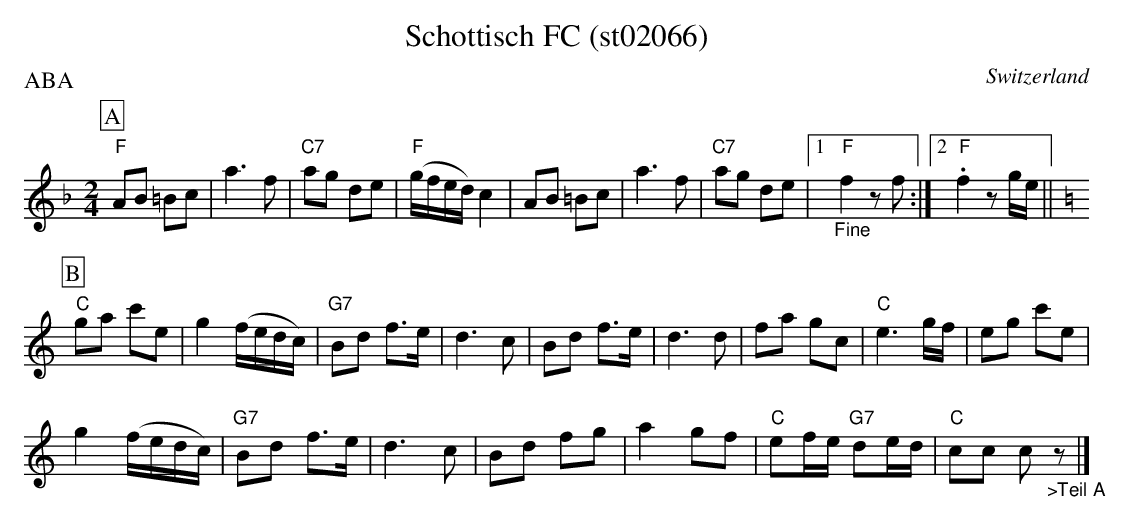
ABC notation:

X:1
T:Schottisch FC (st02066)
O:Switzerland
P:ABA
M:2/4
L:1/8
K:F major
[P:A] "F"AB =Bc | a3f | "C7"ag de | ("F"g/f/e/d/)c2 | AB =Bc | a3f | "C7"ag de |1 "_Fine""F"f2zf :|2 "F".f2zg/e/ || [P:B]  [K:C]
"C"ga c'e | g2 (f/e/d/c/) | "G7"Bd f>e | d3c | Bd f>e | d3d | fa gc | "C"e3g/f/ | eg c'e |
g2 (f/e/d/c/) | "G7"Bd f>e | d3c | Bd fg | a2gf | "C"ef/e/ "G7"de/d/ | "C"cc c"_>Teil A"z |]
